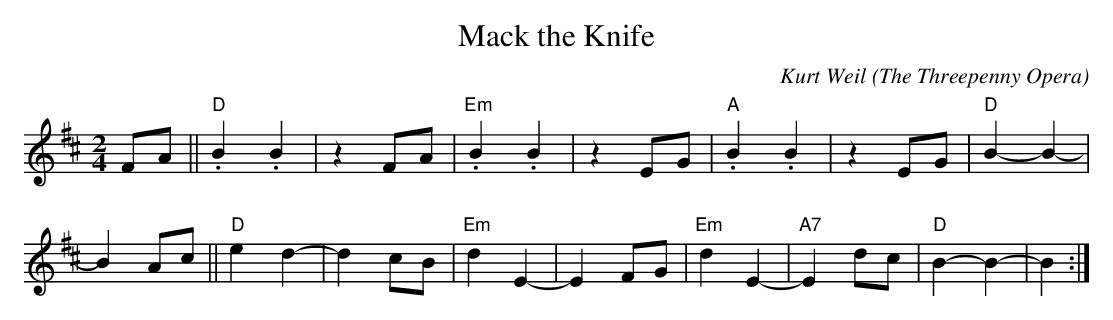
X:1
T: Mack the Knife
C: Kurt Weil
O: The Threepenny Opera
M: 2/4
L: 1/8
K: D
FA \
|| "D" .B2 .B2 | z2 FA | "Em".B2 .B2 | z2 EG | "A".B2 .B2 | z2 EG | "D"B2- B2- |
B2 Ac \
|| "D"e2 d2- | d2 cB | "Em"d2 E2- | E2 FG | "Em"d2 E2- | "A7"E2 dc | "D"B2- B2- | B2 :|
